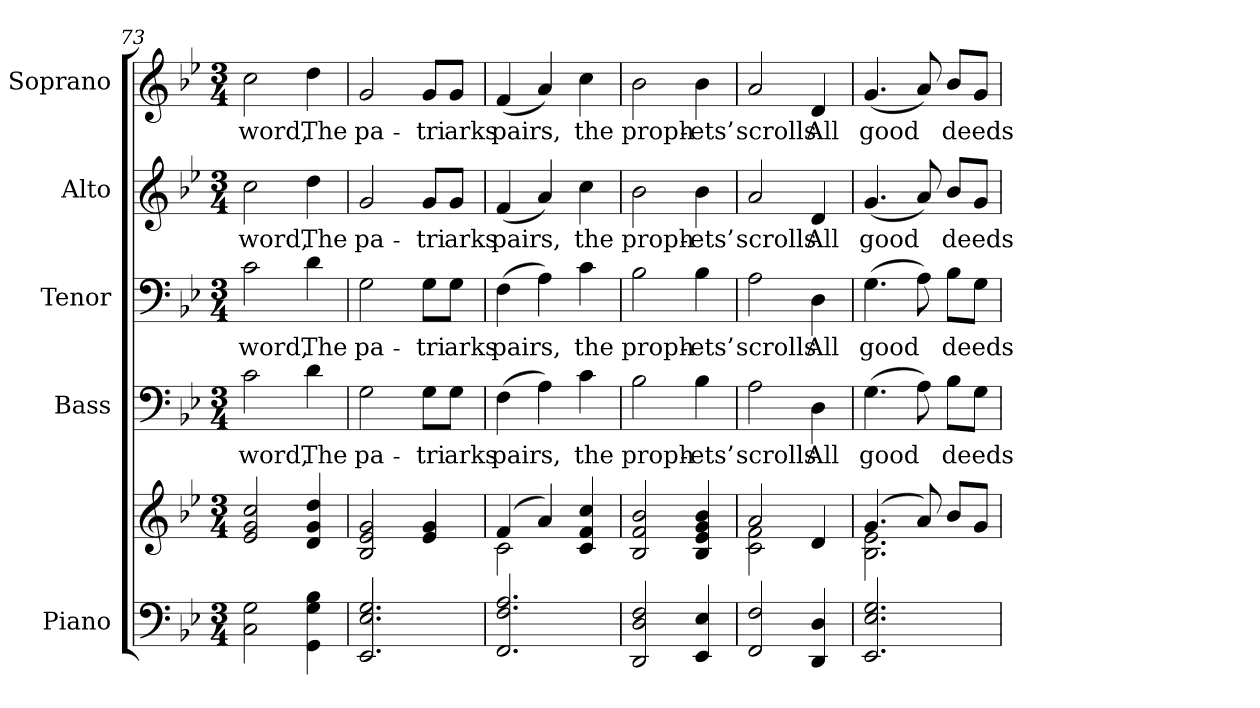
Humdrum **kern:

**kern	**kern	**kern	**text	**kern	**text	**kern	**text	**kern	**text
*part5	*part5	*part4	*part4	*part3	*part3	*part2	*part2	*part1	*part1
*staff6	*staff5	*staff4	*staff4	*staff3	*staff3	*staff2	*staff2	*staff1	*staff1
*I"Piano	*	*I"Bass	*	*I"Tenor	*	*I"Alto	*	*I"Soprano	*
*I'Pno.	*	*I'B.	*	*I'T.	*	*I'A.	*	*I'S.	*
*clefF4	*clefG2	*clefF4	*	*clefF4	*	*clefG2	*	*clefG2	*
*k[b-e-]	*k[b-e-]	*k[b-e-]	*	*k[b-e-]	*	*k[b-e-]	*	*k[b-e-]	*
*g:	*g:	*g:	*	*g:	*	*g:	*	*g:	*
*M3/4	*M3/4	*M3/4	*	*M3/4	*	*M3/4	*	*M3/4	*
=73	=73	=73	=73	=73	=73	=73	=73	=73	=73
!	!	!	!LO:LY:b:color=#000000	!	!	!	!	!	!
!	!	!	!	!	!LO:LY:b:color=#000000	!	!	!	!
!	!	!	!	!	!	!	!LO:LY:b:color=#000000	!	!
!	!	!	!	!	!	!	!	!	!LO:LY:b:color=#000000
2Ci\ 2Gi	2e-i/ 2gi 2cci	2ci\	word,	2ci\	word,	2cci\	word,	2cci\	word,
!	!	!	!LO:LY:b:color=#000000	!	!	!	!	!	!
!	!	!	!	!	!LO:LY:b:color=#000000	!	!	!	!
!	!	!	!	!	!	!	!LO:LY:b:color=#000000	!	!
!	!	!	!	!	!	!	!	!	!LO:LY:b:color=#000000
4GGi\ 4Gi 4B-i	4di/ 4gi 4ddi	4di\	The	4di\	The	4ddi\	The	4ddi\	The
=74	=74	=74	=74	=74	=74	=74	=74	=74	=74
!	!	!	!LO:LY:b:color=#000000	!	!	!	!	!	!
!	!	!	!	!	!LO:LY:b:color=#000000	!	!	!	!
!	!	!	!	!	!	!	!LO:LY:b:color=#000000	!	!
!	!	!	!	!	!	!	!	!	!LO:LY:b:color=#000000
2.EE-i/ 2.E-i 2.Gi	2B-i/ 2e-i 2gi	2Gi\	pa-	2Gi\	pa-	2gi/	pa-	2gi/	pa-
!	!	!	!LO:LY:b:color=#000000	!	!	!	!	!	!
!	!	!	!	!	!LO:LY:b:color=#000000	!	!	!	!
!	!	!	!	!	!	!	!LO:LY:b:color=#000000	!	!
!	!	!	!	!	!	!	!	!	!LO:LY:b:color=#000000
.	4e-i/ 4gi	8Gi\L	-tri	8Gi\L	-tri	8gi/L	-tri	8gi/L	-tri
!	!	!	!LO:LY:b:color=#000000	!	!	!	!	!	!
!	!	!	!	!	!LO:LY:b:color=#000000	!	!	!	!
!	!	!	!	!	!	!	!LO:LY:b:color=#000000	!	!
!	!	!	!	!	!	!	!	!	!LO:LY:b:color=#000000
.	.	8Gi\J	arks	8Gi\J	arks	8gi/J	arks	8gi/J	arks
=75	=75	=75	=75	=75	=75	=75	=75	=75	=75
*	*^	*	*	*	*	*	*	*	*
!	!	!	!	!LO:LY:b:color=#000000	!	!	!	!	!	!
!	!	!	!	!	!	!LO:LY:b:color=#000000	!	!	!	!
!	!	!	!	!	!	!	!	!LO:LY:b:color=#000000	!	!
!	!	!	!	!	!	!	!	!	!	!LO:LY:b:color=#000000
2.FFi/ 2.Fi 2.Ai	(4fi/	2ci\	(4Fi\	pairs,	(4Fi\	pairs,	(4fi/	pairs,	(4fi/	pairs,
.	4ai/)	.	4Ai\)	.	4Ai\)	.	4ai/)	.	4ai/)	.
!	!	!	!	!LO:LY:b:color=#000000	!	!	!	!	!	!
!	!	!	!	!	!	!LO:LY:b:color=#000000	!	!	!	!
!	!	!	!	!	!	!	!	!LO:LY:b:color=#000000	!	!
!	!	!	!	!	!	!	!	!	!	!LO:LY:b:color=#000000
.	4ci/ 4fi 4cci	4ryy	4ci\	the	4ci\	the	4cci\	the	4cci\	the
*	*v	*v	*	*	*	*	*	*	*	*
=76	=76	=76	=76	=76	=76	=76	=76	=76	=76
*	*^	*	*	*	*	*	*	*	*
!	!	!	!	!LO:LY:b:color=#000000	!	!	!	!	!	!
*	*v	*v	*	*	*	*	*	*	*	*
*	*^	*	*	*	*	*	*	*	*
!	!	!	!	!	!	!LO:LY:b:color=#000000	!	!	!	!
*	*v	*v	*	*	*	*	*	*	*	*
*	*^	*	*	*	*	*	*	*	*
!	!	!	!	!	!	!	!	!LO:LY:b:color=#000000	!	!
*	*v	*v	*	*	*	*	*	*	*	*
*	*^	*	*	*	*	*	*	*	*
!	!	!	!	!	!	!	!	!	!	!LO:LY:b:color=#000000
*	*v	*v	*	*	*	*	*	*	*	*
2DDi/ 2Di 2Fi	2B-i/ 2fi 2b-i	2B-i\	proph-	2B-i\	proph-	2b-i\	proph-	2b-i\	proph-
!	!	!	!LO:LY:b:color=#000000	!	!	!	!	!	!
!	!	!	!	!	!LO:LY:b:color=#000000	!	!	!	!
!	!	!	!	!	!	!	!LO:LY:b:color=#000000	!	!
!	!	!	!	!	!	!	!	!	!LO:LY:b:color=#000000
4EE-i/ 4E-i	4B-i/ 4e-i 4gi 4b-i	4B-i\	-ets’	4B-i\	-ets’	4b-i\	-ets’	4b-i\	-ets’
=77	=77	=77	=77	=77	=77	=77	=77	=77	=77
*	*^	*	*	*	*	*	*	*	*
!	!	!	!	!LO:LY:b:color=#000000	!	!	!	!	!	!
!	!	!	!	!	!	!LO:LY:b:color=#000000	!	!	!	!
!	!	!	!	!	!	!	!	!LO:LY:b:color=#000000	!	!
!	!	!	!	!	!	!	!	!	!	!LO:LY:b:color=#000000
2FFi/ 2Fi	2ai/	2ci\ 2fi	2Ai\	scrolls	2Ai\	scrolls	2ai/	scrolls	2ai/	scrolls
!	!	!	!	!LO:LY:b:color=#000000	!	!	!	!	!	!
!	!	!	!	!	!	!LO:LY:b:color=#000000	!	!	!	!
!	!	!	!	!	!	!	!	!LO:LY:b:color=#000000	!	!
!	!	!	!	!	!	!	!	!	!	!LO:LY:b:color=#000000
4DDi/ 4Di	4di/	4ryy	4Di\	All	4Di\	All	4di/	All	4di/	All
=78	=78	=78	=78	=78	=78	=78	=78	=78	=78	=78
!	!	!	!	!LO:LY:b:color=#000000	!	!	!	!	!	!
!	!	!	!	!	!	!LO:LY:b:color=#000000	!	!	!	!
!	!	!	!	!	!	!	!	!LO:LY:b:color=#000000	!	!
!	!	!	!	!	!	!	!	!	!	!LO:LY:b:color=#000000
2.EE-i/ 2.E-i 2.Gi	(4.gi/	2.B-i\ 2.e-i	(4.Gi\	good	(4.Gi\	good	(4.gi/	good	(4.gi/	good
.	8ai/)	.	8Ai\)	.	8Ai\)	.	8ai/)	.	8ai/)	.
!	!	!	!	!LO:LY:b:color=#000000	!	!	!	!	!	!
!	!	!	!	!	!	!LO:LY:b:color=#000000	!	!	!	!
!	!	!	!	!	!	!	!	!LO:LY:b:color=#000000	!	!
!	!	!	!	!	!	!	!	!	!	!LO:LY:b:color=#000000
.	8b-i/L	.	8B-i\L	deeds	8B-i\L	deeds	8b-i/L	deeds	8b-i/L	deeds
.	8gi/J	.	8Gi\J	.	8Gi\J	.	8gi/J	.	8gi/J	.
*	*v	*v	*	*	*	*	*	*	*	*
=	=	=	=	=	=	=	=	=	=
*-	*-	*-	*-	*-	*-	*-	*-	*-	*-
